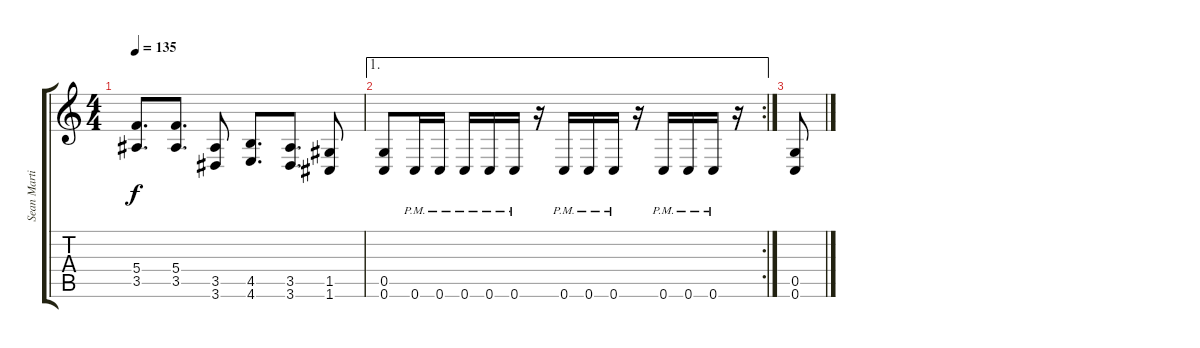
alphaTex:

\track ("Sean Martin 2" "Sean Marti") {instrument distortionguitar}
\staff {score tabs}
\tuning (D4 A3 F3 C3 G2 C2) {hide}
\ts (4 4)
\tempo 135
\clef g2
\ks c
(5.4 3.5).8{d dy f} (5.4 3.5).8{d} (3.5 3.6).8 (4.5 4.6).8{d} (3.5 3.6).8{d} (1.5 1.6).8 |
\ae 1
\rc 2
(0.5 0.6).8 0.6{pm}.16 0.6{pm}.16 0.6{pm}.16 0.6{pm}.16 0.6{pm}.16 r.16 0.6{pm}.16 0.6{pm}.16 0.6{pm}.16 r.16 0.6{pm}.16 0.6{pm}.16 0.6{pm}.16 r.16 |
(0.5 0.6).8
